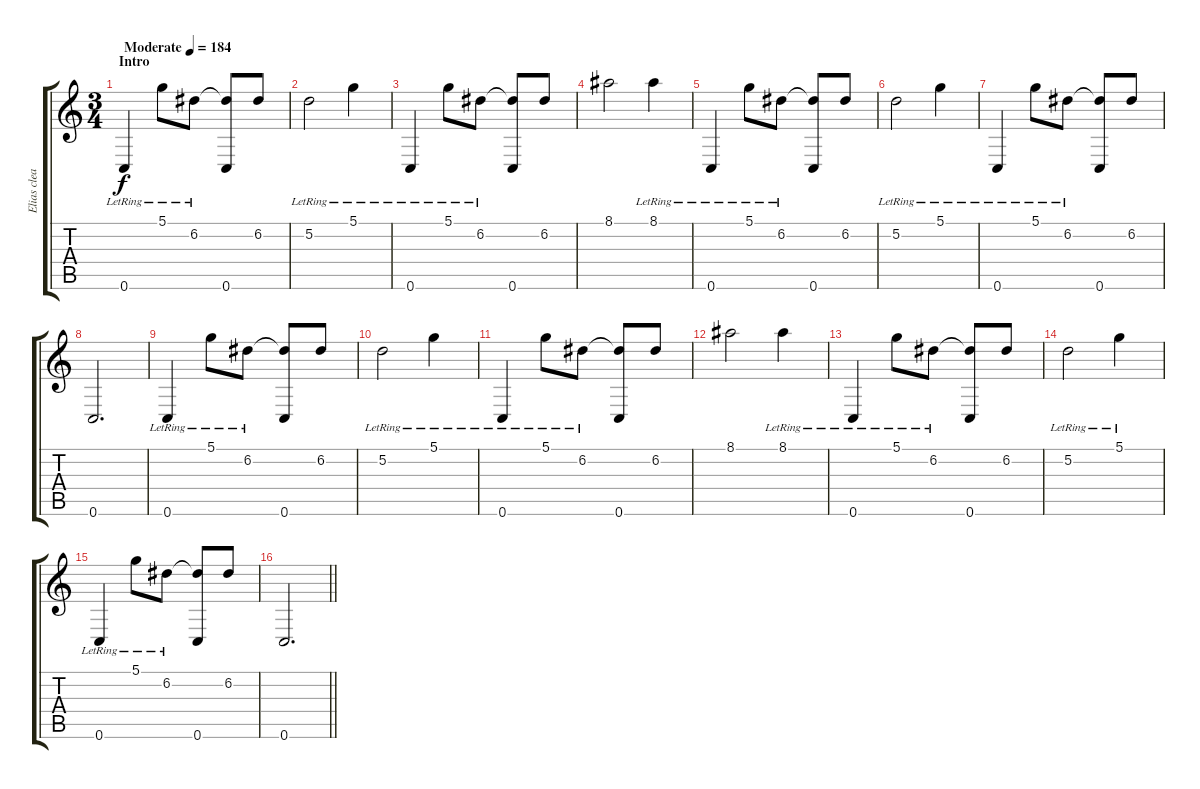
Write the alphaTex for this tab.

\track ("Elias clean" "Elias clea") {instrument electricguitarclean}
\staff {score tabs}
\tuning (D4 A3 F3 C3 G2 C2) {hide}
\ts (3 4)
\section ("" "Intro")
\tempo (184 "Moderate")
\clef g2
\ks c
0.6{lr}.4{dy f instrument electricguitarclean} 5.1{lr}.8 6.2{lr}.8 (6.2{t} 0.6).8 6.2.8 |
5.2{lr}.2 5.1{lr}.4 |
0.6{lr}.4 5.1{lr}.8 6.2{lr}.8 (6.2{t} 0.6).8 6.2.8 |
8.1.2 8.1{lr}.4 |
0.6{lr}.4 5.1{lr}.8 6.2{lr}.8 (6.2{t} 0.6).8 6.2.8 |
5.2{lr}.2 5.1{lr}.4 |
0.6{lr}.4 5.1{lr}.8 6.2{lr}.8 (6.2{t} 0.6).8 6.2.8 |
0.6.2{d} |
0.6{lr}.4 5.1{lr}.8 6.2{lr}.8 (6.2{t} 0.6).8 6.2.8 |
5.2{lr}.2 5.1{lr}.4 |
0.6{lr}.4 5.1{lr}.8 6.2{lr}.8 (6.2{t} 0.6).8 6.2.8 |
8.1.2 8.1{lr}.4 |
0.6{lr}.4 5.1{lr}.8 6.2{lr}.8 (6.2{t} 0.6).8 6.2.8 |
5.2{lr}.2 5.1{lr}.4 |
0.6{lr}.4 5.1{lr}.8 6.2{lr}.8 (6.2{t} 0.6).8 6.2.8 |
\barLineRight lightlight
0.6.2{d}
